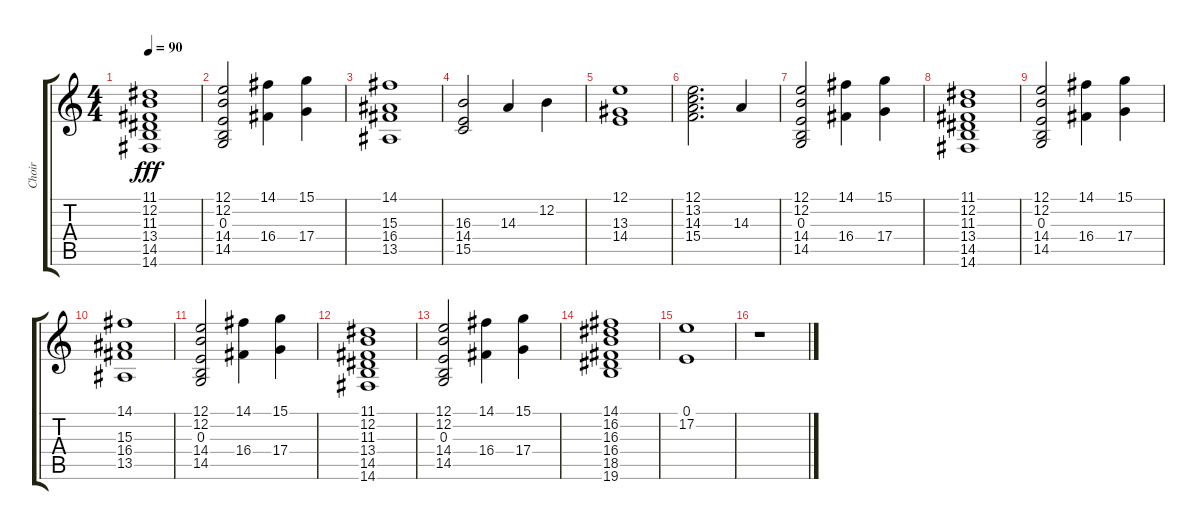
\track ("Choir" "Choir") {instrument choiraahs}
\staff {score tabs}
\tuning (E4 B3 G3 D3 A2 E2) {hide}
\ts (4 4)
\tempo 90
\clef g2
\ks c
(11.1 12.2 11.3 13.4 14.5 14.6).1{dy fff} |
(12.1 12.2 0.3 14.4 14.5).2 (14.1 16.4).4 (15.1 17.4).4 |
(14.1 15.3 16.4 13.5).1 |
(16.3 14.4 15.5).2 14.3.4 12.2.4 |
(12.1 13.3 14.4).1 |
(12.1 13.2 14.3 15.4).2{d} 14.3.4 |
(12.1 12.2 0.3 14.4 14.5).2 (14.1 16.4).4 (15.1 17.4).4 |
(11.1 12.2 11.3 13.4 14.5 14.6).1 |
(12.1 12.2 0.3 14.4 14.5).2 (14.1 16.4).4 (15.1 17.4).4 |
(14.1 15.3 16.4 13.5).1 |
(12.1 12.2 0.3 14.4 14.5).2 (14.1 16.4).4 (15.1 17.4).4 |
(11.1 12.2 11.3 13.4 14.5 14.6).1 |
(12.1 12.2 0.3 14.4 14.5).2 (14.1 16.4).4 (15.1 17.4).4 |
(14.1 16.2 16.3 16.4 18.5 19.6).1 |
(0.1 17.2).1 |
r.1
